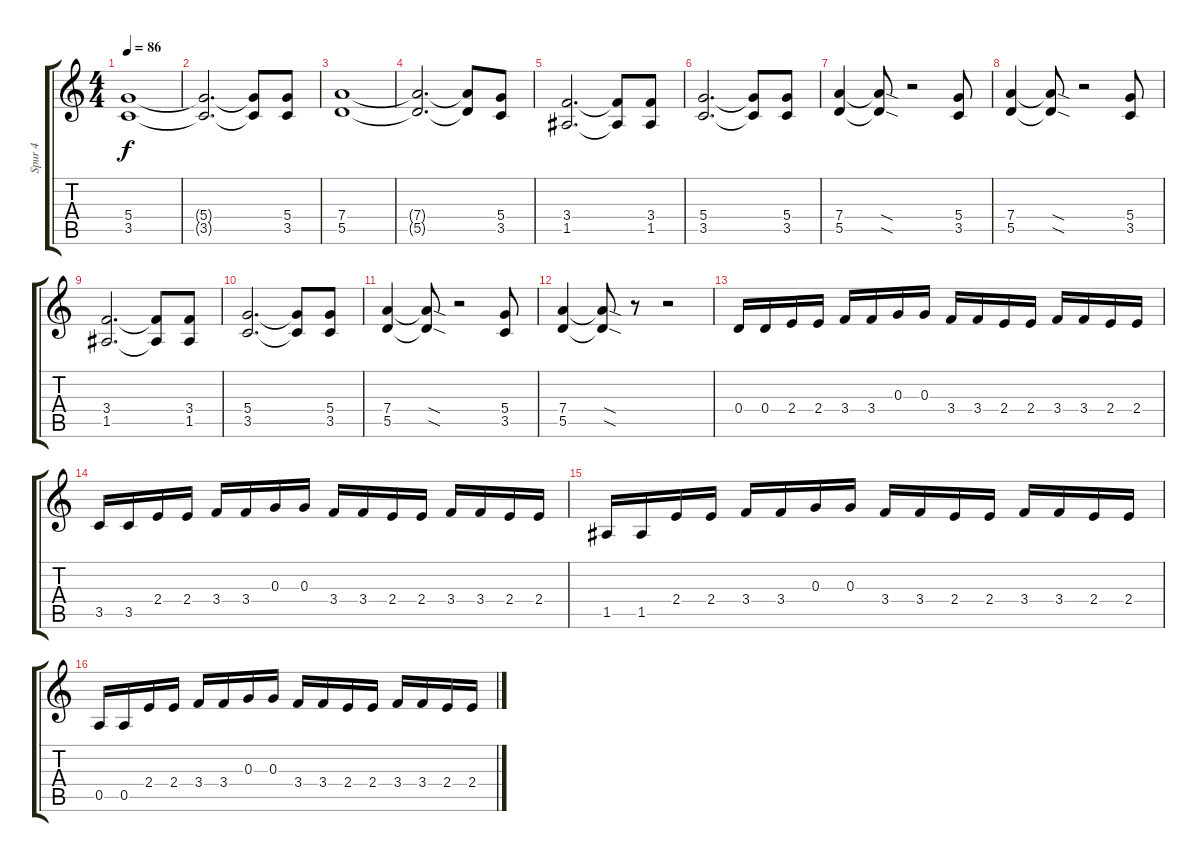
\track ("Spur 4" "Spur 4") {instrument distortionguitar}
\staff {score tabs}
\tuning (E4 B3 G3 D3 A2 D2) {hide}
\ts (4 4)
\tempo 86
\clef g2
\ks c
(5.4 3.5).1{dy f} |
(5.4{t} 3.5{t}).2{d} (5.4{t} 3.5{t}).8 (5.4 3.5).8 |
(7.4 5.5).1 |
(7.4{t} 5.5{t}).2{d} (7.4{t} 5.5{t}).8 (5.4 3.5).8 |
(3.4 1.5).2{d} (3.4{t} 1.5{t}).8 (3.4 1.5).8 |
(5.4 3.5).2{d} (5.4{t} 3.5{t}).8 (5.4 3.5).8 |
(7.4 5.5).4 (7.4{sod t} 5.5{sod t}).8 r.2 (5.4 3.5).8 |
(7.4 5.5).4 (7.4{sod t} 5.5{sod t}).8 r.2 (5.4 3.5).8 |
(3.4 1.5).2{d} (3.4{t} 1.5{t}).8 (3.4 1.5).8 |
(5.4 3.5).2{d} (5.4{t} 3.5{t}).8 (5.4 3.5).8 |
(7.4 5.5).4 (7.4{sod t} 5.5{sod t}).8 r.2 (5.4 3.5).8 |
(7.4 5.5).4 (7.4{sod t} 5.5{sod t}).8 r.8 r.2 |
0.4.16 0.4.16 2.4.16 2.4.16 3.4.16 3.4.16 0.3.16 0.3.16 3.4.16 3.4.16 2.4.16 2.4.16 3.4.16 3.4.16 2.4.16 2.4.16 |
3.5.16 3.5.16 2.4.16 2.4.16 3.4.16 3.4.16 0.3.16 0.3.16 3.4.16 3.4.16 2.4.16 2.4.16 3.4.16 3.4.16 2.4.16 2.4.16 |
1.5.16 1.5.16 2.4.16 2.4.16 3.4.16 3.4.16 0.3.16 0.3.16 3.4.16 3.4.16 2.4.16 2.4.16 3.4.16 3.4.16 2.4.16 2.4.16 |
0.5.16 0.5.16 2.4.16 2.4.16 3.4.16 3.4.16 0.3.16 0.3.16 3.4.16 3.4.16 2.4.16 2.4.16 3.4.16 3.4.16 2.4.16 2.4.16
